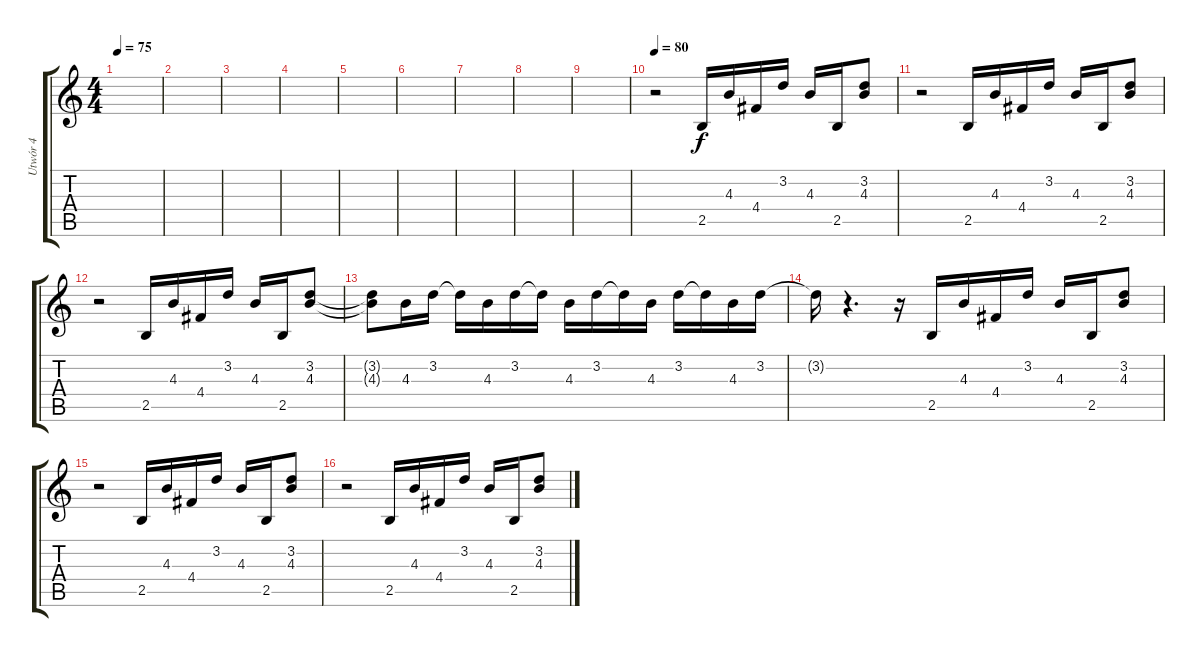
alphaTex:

\track ("Utwór 4" "Utwór 4") {instrument electricguitarmuted}
\staff {score tabs}
\tuning (E4 B3 G3 D3 A2 E2) {hide}
\ts (4 4)
\tempo 75
\clef g2
\ks c
|
|
|
|
|
|
|
|
|
\tempo 80
r.2 2.5.16 4.3.16 4.4.16 3.2.16 4.3.16 2.5.16 (3.2 4.3).8 |
r.2 2.5.16 4.3.16 4.4.16 3.2.16 4.3.16 2.5.16 (3.2 4.3).8 |
r.2 2.5.16 4.3.16 4.4.16 3.2.16 4.3.16 2.5.16 (3.2 4.3).8 |
(3.2{t} 4.3{t}).8 4.3.16 3.2.16 3.2{t}.16 4.3.16 3.2.16 3.2{t}.16 4.3.16 3.2.16 3.2{t}.16 4.3.16 3.2.16 3.2{t}.16 4.3.16 3.2.16 |
3.2{t}.16 r.4{d} r.16 2.5.16 4.3.16 4.4.16 3.2.16 4.3.16 2.5.16 (3.2 4.3).8 |
r.2 2.5.16 4.3.16 4.4.16 3.2.16 4.3.16 2.5.16 (3.2 4.3).8 |
r.2 2.5.16 4.3.16 4.4.16 3.2.16 4.3.16 2.5.16 (3.2 4.3).8
